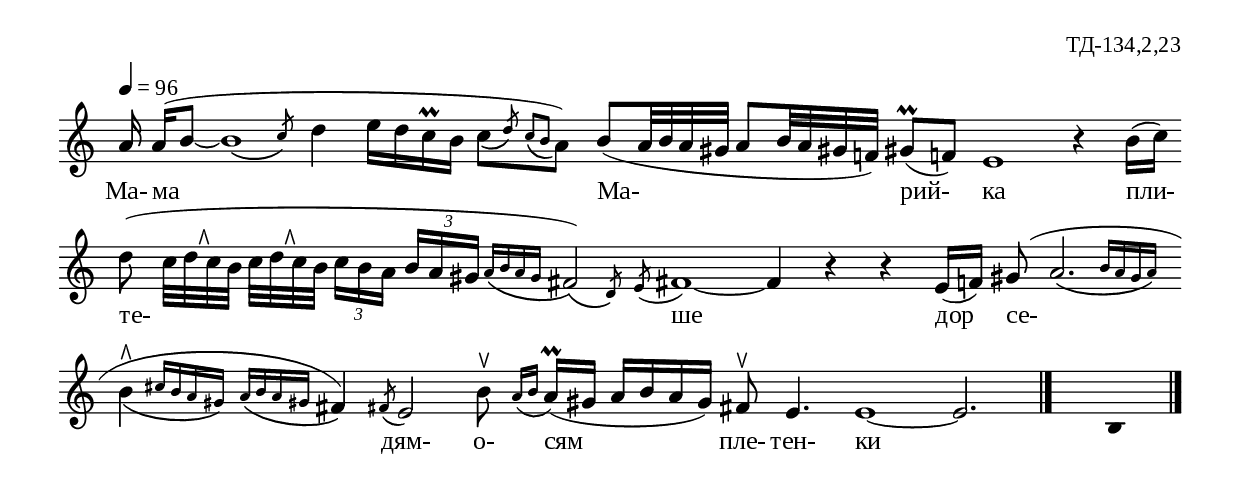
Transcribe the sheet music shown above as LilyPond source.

%{
td_134_2_23
%}

\include "td-preamble.ly"

\score {
\relative c'' {
\tempo 4 = 96
\cadenzaOn
\phrasingSlurDown
a16\noBeam a[( b8]~ \afterGrace b1\( { \stdB c8\) \stdE } d4 e16[ d c\prall b] 
\afterGrace c8[\( { \stdB d\) \stdE } \grace { c[\( b] } a\)])
b8[( a32 b a gis] a8[ b32 a gis! f!]) gis!8\prall[( f!]) e1 r4
\bar ""
b'16[( c]) \bar "" d8( c32[ d s^\rtoe c b] c[ d s^\rtoe c b] 
\times 2/3 { c16[ b a] } 
\times 2/3 { b16[ a gis!] } \grace { a16[\( b a gis] } 
\afterGrace fis2\))\( { \stdB d8\) \stdE } \acciaccatura e8 fis!1~ fis4 r r
\bar ""
e16[( f]) \bar "" gis!8( \afterGrace a2.\( { b16[ a gis a]\) } \bar ""
\afterGrace b4^\rtoe\( { cis16[ b a gis!]\) } 
\grace { a16[\( b a gis!] } fis!4\))
\acciaccatura fis!8 e2 b'8^\ltoe
\acciaccatura { a16[ b] } a\prall[( gis!] a[ b a gis])
\bar ""
fis!8^\ltoe e4. e1~ e2.
 \bar "|." 
s4 \fixB b 
 \bar "|."  
}
\addlyrics { Ма- ма Ма- рий- ка пли- те- ше дор се- дям- о- сям пле- тен- ки }
%
\layout {
   \context { 
	    \Staff \remove "Time_signature_engraver" } 
  indent = #0
  line-width = 190\mm
  ragged-right=##f
}
%
\midi { 
	\context {
		\Score tempoWholesPerMinute = #(ly:make-moment 96 4)
		}
	}
}
%
\header{
  opus = "ТД-134,2,23"
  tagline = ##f
}


